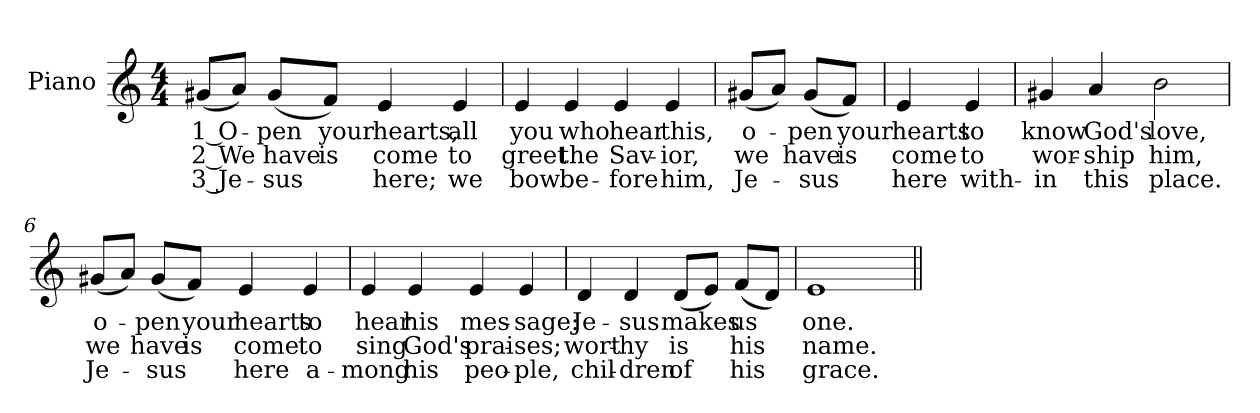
**kern	**text	**text	**text
*part1	*part1	*part1	*part1
*staff1	*staff1	*staff1	*staff1
*I"Piano	*	*	*
*I'Pno.	*	*	*
!!LO:PB:g=z
*clefG2	*	*	*
*k[]	*	*	*
*C:	*	*	*
*M4/4	*	*	*
=1	=1	=1	=1
!	!LO:LY:b:color=#000000	!LO:LY:b:color=#000000	!LO:LY:b:color=#000000
(8g#Xi/L	1 O-	2 We	3 Je-
8ai/J)	.	.	.
!	!LO:LY:b:color=#000000	!LO:LY:b:color=#000000	!LO:LY:b:color=#000000
(8g#i/L	-pen	have	-sus
!	!LO:LY:b:color=#000000	!LO:LY:b:color=#000000	!
8fi/J)	your	is	.
!	!LO:LY:b:color=#000000	!LO:LY:b:color=#000000	!LO:LY:b:color=#000000
4ei/	hearts,	come	here;
!	!LO:LY:b:color=#000000	!LO:LY:b:color=#000000	!LO:LY:b:color=#000000
4ei/	all	to	we
=2	=2	=2	=2
!	!LO:LY:b:color=#000000	!LO:LY:b:color=#000000	!LO:LY:b:color=#000000
4ei/	you	greet	bow
!	!LO:LY:b:color=#000000	!LO:LY:b:color=#000000	!LO:LY:b:color=#000000
4ei/	who	the	be-
!	!LO:LY:b:color=#000000	!LO:LY:b:color=#000000	!LO:LY:b:color=#000000
4ei/	hear	Sav-	-fore
!	!LO:LY:b:color=#000000	!LO:LY:b:color=#000000	!LO:LY:b:color=#000000
4ei/	this,	-ior,	him,
=3	=3	=3	=3
!	!LO:LY:b:color=#000000	!LO:LY:b:color=#000000	!LO:LY:b:color=#000000
(8g#Xi/L	o-	we	Je-
8ai/J)	.	.	.
!	!LO:LY:b:color=#000000	!LO:LY:b:color=#000000	!LO:LY:b:color=#000000
(8g#i/L	-pen	have	-sus
!	!LO:LY:b:color=#000000	!LO:LY:b:color=#000000	!
8fi/J)	your	is	.
!!LO:LB:g=z
=4	=4	=4	=4
!	!LO:LY:b:color=#000000	!LO:LY:b:color=#000000	!LO:LY:b:color=#000000
4ei/	hearts	come	here
!	!LO:LY:b:color=#000000	!LO:LY:b:color=#000000	!LO:LY:b:color=#000000
4ei/	to	to	with-
=5	=5	=5	=5
!	!LO:LY:b:color=#000000	!LO:LY:b:color=#000000	!LO:LY:b:color=#000000
4g#Xi/	know	wor-	-in
!	!LO:LY:b:color=#000000	!LO:LY:b:color=#000000	!LO:LY:b:color=#000000
4ai/	God's	-ship	this
!	!LO:LY:b:color=#000000	!LO:LY:b:color=#000000	!LO:LY:b:color=#000000
2bi\	love,	him,	place.
=6	=6	=6	=6
!	!LO:LY:b:color=#000000	!LO:LY:b:color=#000000	!LO:LY:b:color=#000000
(8g#Xi/L	o-	we	Je-
8ai/J)	.	.	.
!	!LO:LY:b:color=#000000	!LO:LY:b:color=#000000	!LO:LY:b:color=#000000
(8g#i/L	-pen	have	-sus
!	!LO:LY:b:color=#000000	!LO:LY:b:color=#000000	!
8fi/J)	your	is	.
!	!LO:LY:b:color=#000000	!LO:LY:b:color=#000000	!LO:LY:b:color=#000000
4ei/	hearts	come	here
!	!LO:LY:b:color=#000000	!LO:LY:b:color=#000000	!LO:LY:b:color=#000000
4ei/	to	to	a-
!!LO:LB:g=z
=7	=7	=7	=7
!	!LO:LY:b:color=#000000	!LO:LY:b:color=#000000	!LO:LY:b:color=#000000
4ei/	hear	sing	-mong
!	!LO:LY:b:color=#000000	!LO:LY:b:color=#000000	!LO:LY:b:color=#000000
4ei/	his	God's	his
!	!LO:LY:b:color=#000000	!LO:LY:b:color=#000000	!LO:LY:b:color=#000000
4ei/	mes-	prai-	peo-
!	!LO:LY:b:color=#000000	!LO:LY:b:color=#000000	!LO:LY:b:color=#000000
4ei/	-sage:	-ses;	-ple,
=8	=8	=8	=8
!	!LO:LY:b:color=#000000	!LO:LY:b:color=#000000	!LO:LY:b:color=#000000
4di/	Je-	wort-	chil-
!	!LO:LY:b:color=#000000	!LO:LY:b:color=#000000	!LO:LY:b:color=#000000
4di/	-sus	-hy	-dren
!	!LO:LY:b:color=#000000	!LO:LY:b:color=#000000	!LO:LY:b:color=#000000
(8di/L	makes	is	of
8ei/J)	.	.	.
!	!LO:LY:b:color=#000000	!LO:LY:b:color=#000000	!LO:LY:b:color=#000000
(8fi/L	us	his	his
8di/J)	.	.	.
=9	=9	=9	=9
!	!LO:LY:b:color=#000000	!LO:LY:b:color=#000000	!LO:LY:b:color=#000000
1ei	one.	name.	grace.
=||	=||	=||	=||
*-	*-	*-	*-
